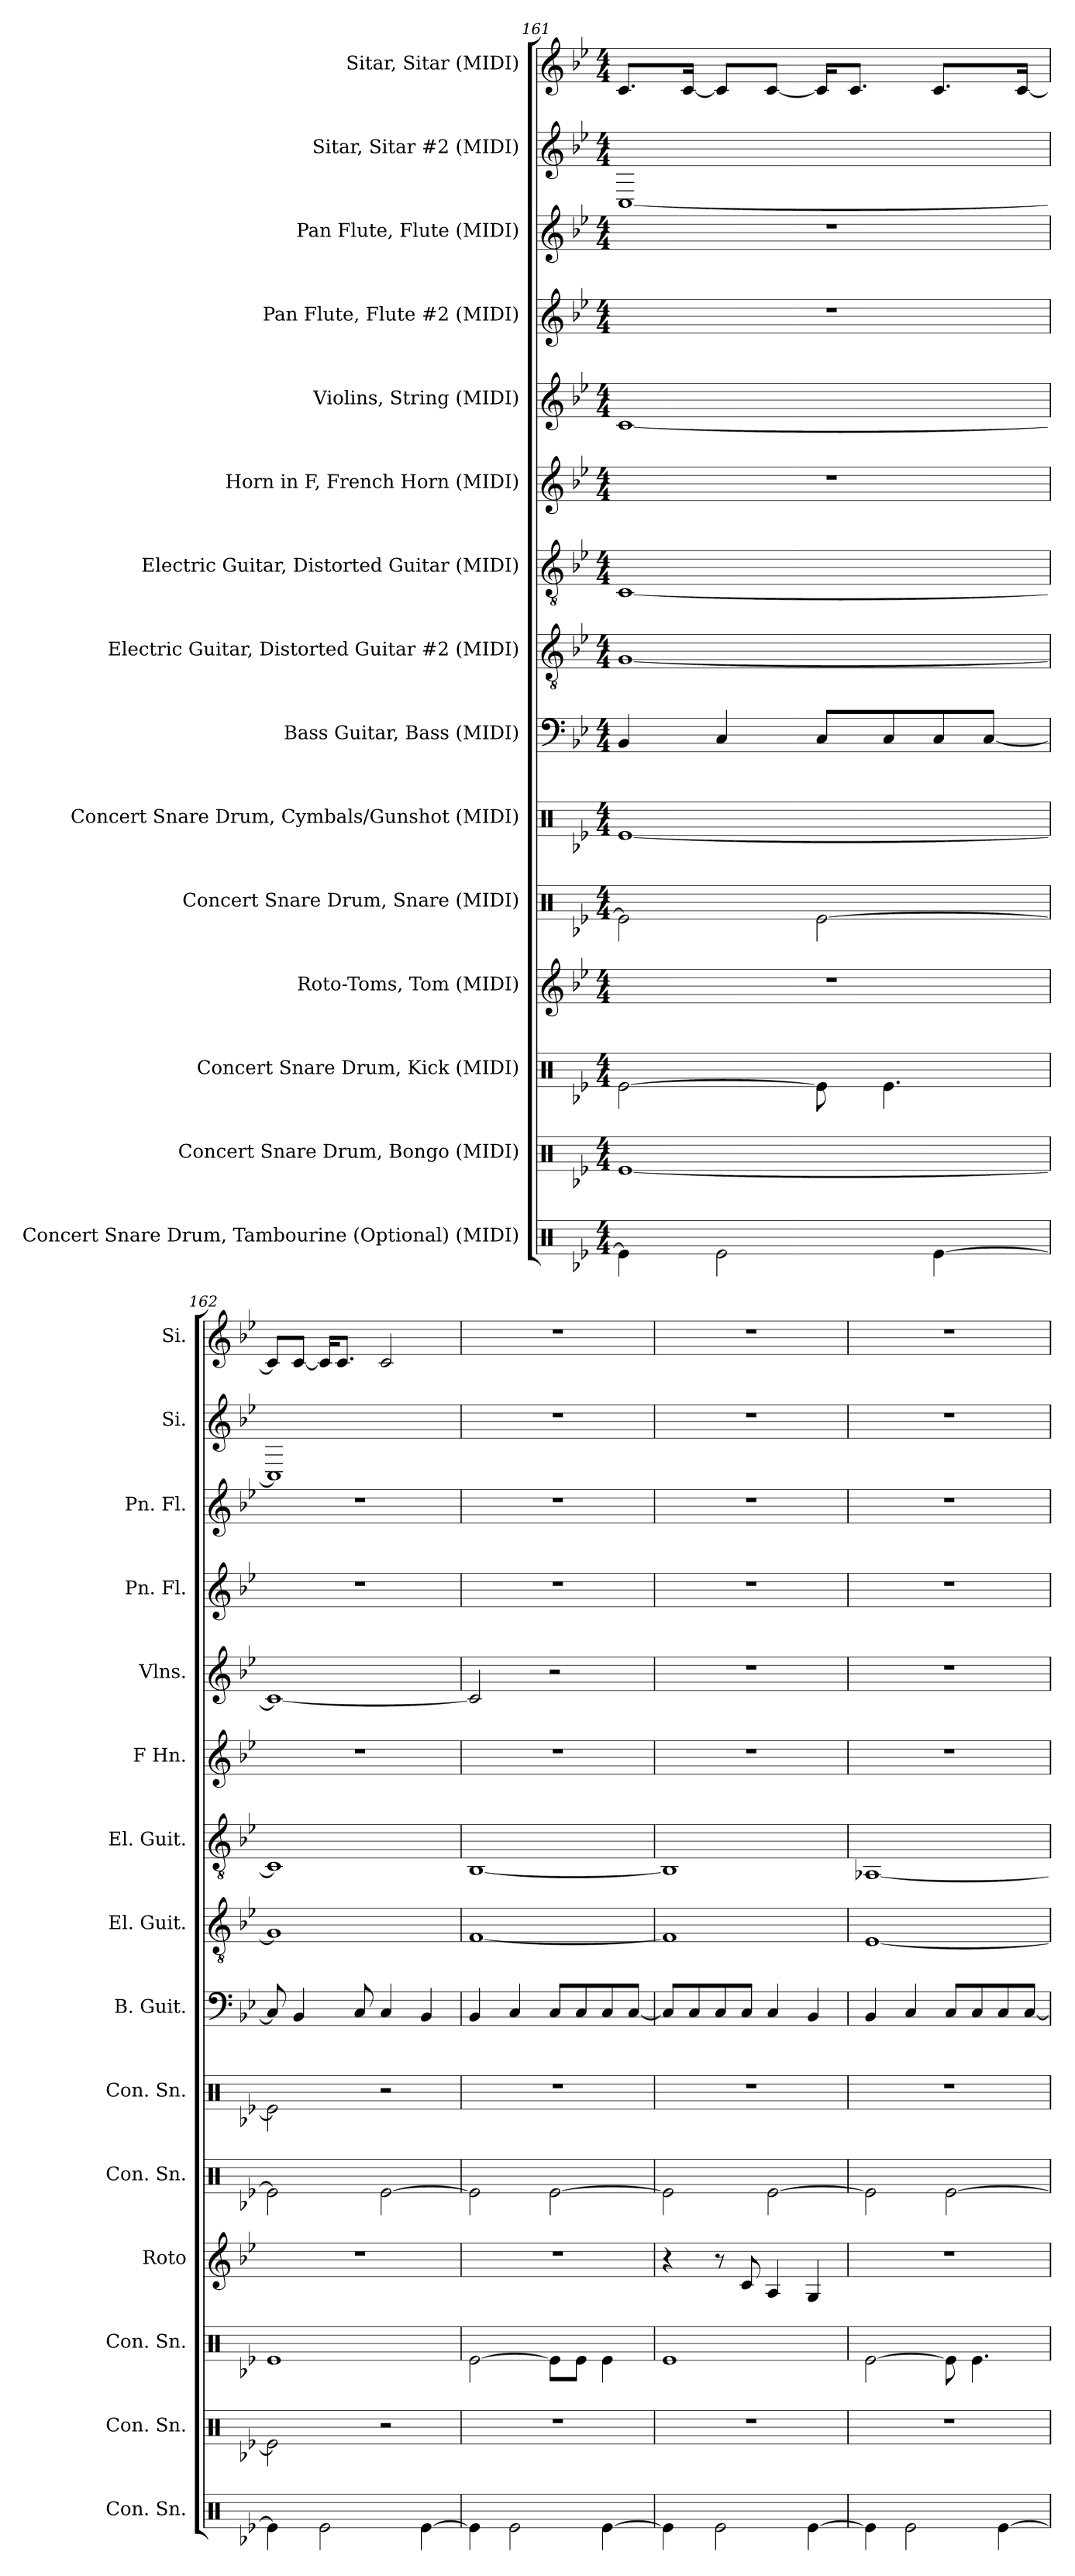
**kern	**kern	**kern	**kern	**kern	**kern	**kern	**kern	**kern	**kern	**kern	**kern	**kern	**kern	**kern
*part15	*part14	*part13	*part12	*part11	*part10	*part9	*part8	*part7	*part6	*part5	*part4	*part3	*part2	*part1
*staff15	*staff14	*staff13	*staff12	*staff11	*staff10	*staff9	*staff8	*staff7	*staff6	*staff5	*staff4	*staff3	*staff2	*staff1
*I"Concert Snare Drum, Tambourine (Optional) (MIDI)	*I"Concert Snare Drum, Bongo (MIDI)	*I"Concert Snare Drum, Kick (MIDI)	*I"Roto-Toms, Tom (MIDI)	*I"Concert Snare Drum, Snare (MIDI)	*I"Concert Snare Drum, Cymbals/Gunshot (MIDI)	*I"Bass Guitar, Bass (MIDI)	*I"Electric Guitar, Distorted Guitar #2 (MIDI)	*I"Electric Guitar, Distorted Guitar (MIDI)	*I"Horn in F, French Horn (MIDI)	*I"Violins, String (MIDI)	*I"Pan Flute, Flute #2 (MIDI)	*I"Pan Flute, Flute (MIDI)	*I"Sitar, Sitar #2 (MIDI)	*I"Sitar, Sitar (MIDI)
*I'Con. Sn.	*I'Con. Sn.	*I'Con. Sn.	*I'Roto	*I'Con. Sn.	*I'Con. Sn.	*I'B. Guit.	*I'El. Guit.	*I'El. Guit.	*I'F Hn.	*I'Vlns.	*I'Pn. Fl.	*I'Pn. Fl.	*I'Si.	*I'Si.
*clefX	*clefX	*clefX	*clefG2	*clefX	*clefX	*clefF4	*clefGv2	*clefGv2	*clefG2	*clefG2	*clefG2	*clefG2	*clefG2	*clefG2
*	*	*	*	*	*	*ITrd7c12	*	*	*ITrd4c7	*	*	*	*	*
*k[b-e-]	*k[b-e-]	*k[b-e-]	*k[b-e-]	*k[b-e-]	*k[b-e-]	*k[b-e-]	*k[b-e-]	*k[b-e-]	*k[b-e-a-]	*k[b-e-]	*k[b-e-]	*k[b-e-]	*k[b-e-]	*k[b-e-]
*M4/4	*M4/4	*M4/4	*M4/4	*M4/4	*M4/4	*M4/4	*M4/4	*M4/4	*M4/4	*M4/4	*M4/4	*M4/4	*M4/4	*M4/4
=161	=161	=161	=161	=161	=161	=161	=161	=161	=161	=161	=161	=161	=161	=161
4Re\]	[1Re	[2Re\	1r	2Re\]	[1Re	4BBB-/	[1G	[1C	1r	[1c	1r	1r	[1C	8.c/L
.	.	.	.	.	.	.	.	.	.	.	.	.	.	[16c/Jk
2Re\	.	.	.	.	.	4CC/	.	.	.	.	.	.	.	8c/L]
.	.	.	.	.	.	.	.	.	.	.	.	.	.	[8c/J
.	.	8Re\]	.	[2Re\	.	8CC/L	.	.	.	.	.	.	.	16c/KL]
.	.	.	.	.	.	.	.	.	.	.	.	.	.	8.c/J
.	.	4.Re\	.	.	.	8CC/	.	.	.	.	.	.	.	.
[4Re\	.	.	.	.	.	8CC/	.	.	.	.	.	.	.	8.c/L
.	.	.	.	.	.	[8CC/J	.	.	.	.	.	.	.	.
.	.	.	.	.	.	.	.	.	.	.	.	.	.	[16c/Jk
=162	=162	=162	=162	=162	=162	=162	=162	=162	=162	=162	=162	=162	=162	=162
4Re\]	2Re\]	1Re	1r	2Re\]	2Re\]	8CC/]	1G]	1C]	1r	1c_	1r	1r	1C]	8c/L]
.	.	.	.	.	.	4BBB-/	.	.	.	.	.	.	.	[8c/J
2Re\	.	.	.	.	.	.	.	.	.	.	.	.	.	16c/KL]
.	.	.	.	.	.	.	.	.	.	.	.	.	.	8.c/J
.	.	.	.	.	.	8CC/	.	.	.	.	.	.	.	.
.	2r	.	.	[2Re\	2r	4CC/	.	.	.	.	.	.	.	2c/
[4Re\	.	.	.	.	.	4BBB-/	.	.	.	.	.	.	.	.
=163	=163	=163	=163	=163	=163	=163	=163	=163	=163	=163	=163	=163	=163	=163
4Re\]	1r	[2Re\	1r	2Re\]	1r	4BBB-/	[1F	[1BB-	1r	2c/]	1r	1r	1r	1r
2Re\	.	.	.	.	.	4CC/	.	.	.	.	.	.	.	.
.	.	8Re\L]	.	[2Re\	.	8CC/L	.	.	.	2r	.	.	.	.
.	.	8Re\J	.	.	.	8CC/	.	.	.	.	.	.	.	.
[4Re\	.	4Re\	.	.	.	8CC/	.	.	.	.	.	.	.	.
.	.	.	.	.	.	[8CC/J	.	.	.	.	.	.	.	.
!!LO:PB:g=z
=164	=164	=164	=164	=164	=164	=164	=164	=164	=164	=164	=164	=164	=164	=164
4Re\]	1r	1Re	4r	2Re\]	1r	8CC/L]	1F]	1BB-]	1r	1r	1r	1r	1r	1r
.	.	.	.	.	.	8CC/	.	.	.	.	.	.	.	.
2Re\	.	.	8r	.	.	8CC/	.	.	.	.	.	.	.	.
.	.	.	8c/	.	.	8CC/J	.	.	.	.	.	.	.	.
.	.	.	4A/	[2Re\	.	4CC/	.	.	.	.	.	.	.	.
[4Re\	.	.	4G/	.	.	4BBB-/	.	.	.	.	.	.	.	.
=165	=165	=165	=165	=165	=165	=165	=165	=165	=165	=165	=165	=165	=165	=165
4Re\]	1r	[2Re\	1r	2Re\]	1r	4BBB-/	[1E-	[1AA-X	1r	1r	1r	1r	1r	1r
2Re\	.	.	.	.	.	4CC/	.	.	.	.	.	.	.	.
.	.	8Re\]	.	[2Re\	.	8CC/L	.	.	.	.	.	.	.	.
.	.	4.Re\	.	.	.	8CC/	.	.	.	.	.	.	.	.
[4Re\	.	.	.	.	.	8CC/	.	.	.	.	.	.	.	.
.	.	.	.	.	.	[8CC/J	.	.	.	.	.	.	.	.
=	=	=	=	=	=	=	=	=	=	=	=	=	=	=
*-	*-	*-	*-	*-	*-	*-	*-	*-	*-	*-	*-	*-	*-	*-
